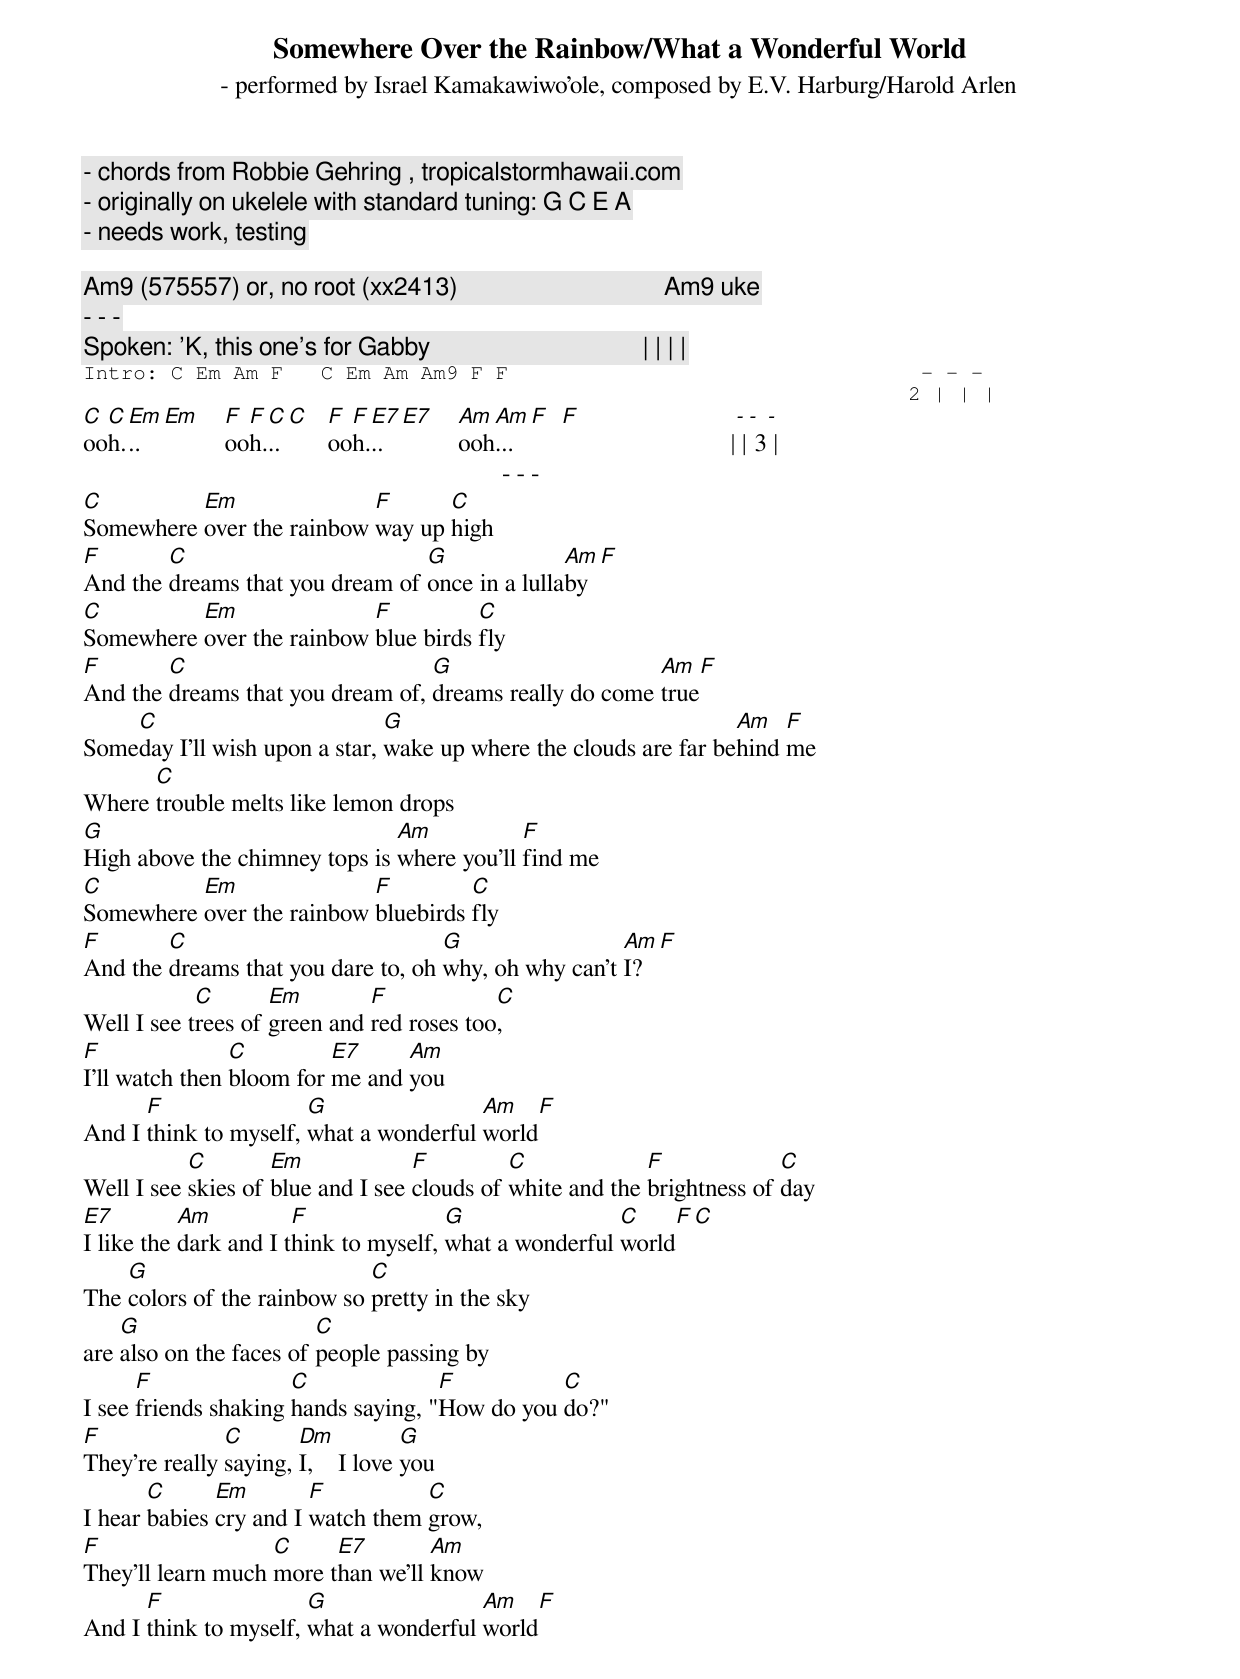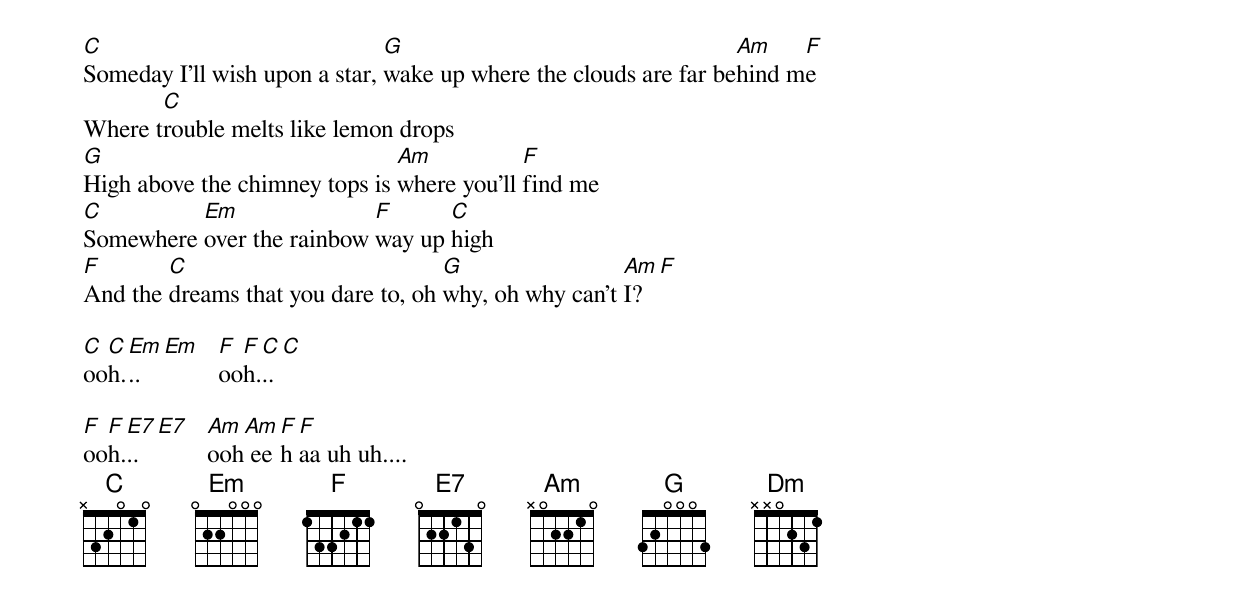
Somewhere Over the Rainbow/What a Wonderful World
 - performed by Israel Kamakawiwo'ole, composed by E.V. Harburg/Harold Arlen
 - chords from Robbie Gehring <rgehring@adelphia.net>, tropicalstormhawaii.com
 - originally on ukelele with standard tuning: G C E A
 - needs work, testing

Am9 (575557) or, no root (xx2413)                                 Am9 uke
                                                                   - - -
Spoken: 'K, this one's for Gabby                                  | | | |
Intro: C Em Am F   C Em Am Am9 F F                                 - - -
                                                                  2 | | |
C C Em Em  F F C C  F F E7 E7  Am Am F F                           - - -
ooh...     ooh...   ooh...     ooh...                             | | 3 |
                                                                   - - -
C         Em               F      C
Somewhere over the rainbow way up high
F       C                        G              Am     F
And the dreams that you dream of once in a lullaby
C         Em               F          C
Somewhere over the rainbow blue birds fly
F       C                         G                     Am     F
And the dreams that you dream of, dreams really do come true
    C                          G                                  Am   F
Someday I'll wish upon a star, wake up where the clouds are far behind me
      C
Where trouble melts like lemon drops
G                              Am           F
High above the chimney tops is where you'll find me
C         Em               F         C
Somewhere over the rainbow bluebirds fly
F       C                           G                 Am     F
And the dreams that you dare to, oh why, oh why can't I?
            C       Em        F            C
Well I see trees of green and red roses too,
F               C         E7     Am
I'll watch then bloom for me and you
      F                G                Am     F
And I think to myself, what a wonderful world
           C        Em             F         C             F             C
Well I see skies of blue and I see clouds of white and the brightness of day
E7         Am          F               G                C        F    C
I like the dark and I think to myself, what a wonderful world
    G                        C
The colors of the rainbow so pretty in the sky
    G                    C
are also on the faces of people passing by
      F               C              F          C
I see friends shaking hands saying, "How do you do?"
F              C       Dm           G
They're really saying, I,    I love you
       C      Em        F          C
I hear babies cry and I watch them grow,
F                  C     E7        Am
They'll learn much more than we'll know
      F                G                Am     F
And I think to myself, what a wonderful world
C                              G                                  Am    F
Someday I'll wish upon a star, wake up where the clouds are far behind me
       C
Where trouble melts like lemon drops
G                              Am           F
High above the chimney tops is where you'll find me
C         Em               F      C
Somewhere over the rainbow way up high
F       C                           G                 Am     F
And the dreams that you dare to, oh why, oh why can't I?

C C Em Em F F C C
ooh...    ooh...

F F E7 E7 Am Am F F
ooh...    ooh eeh aa uh uh....
